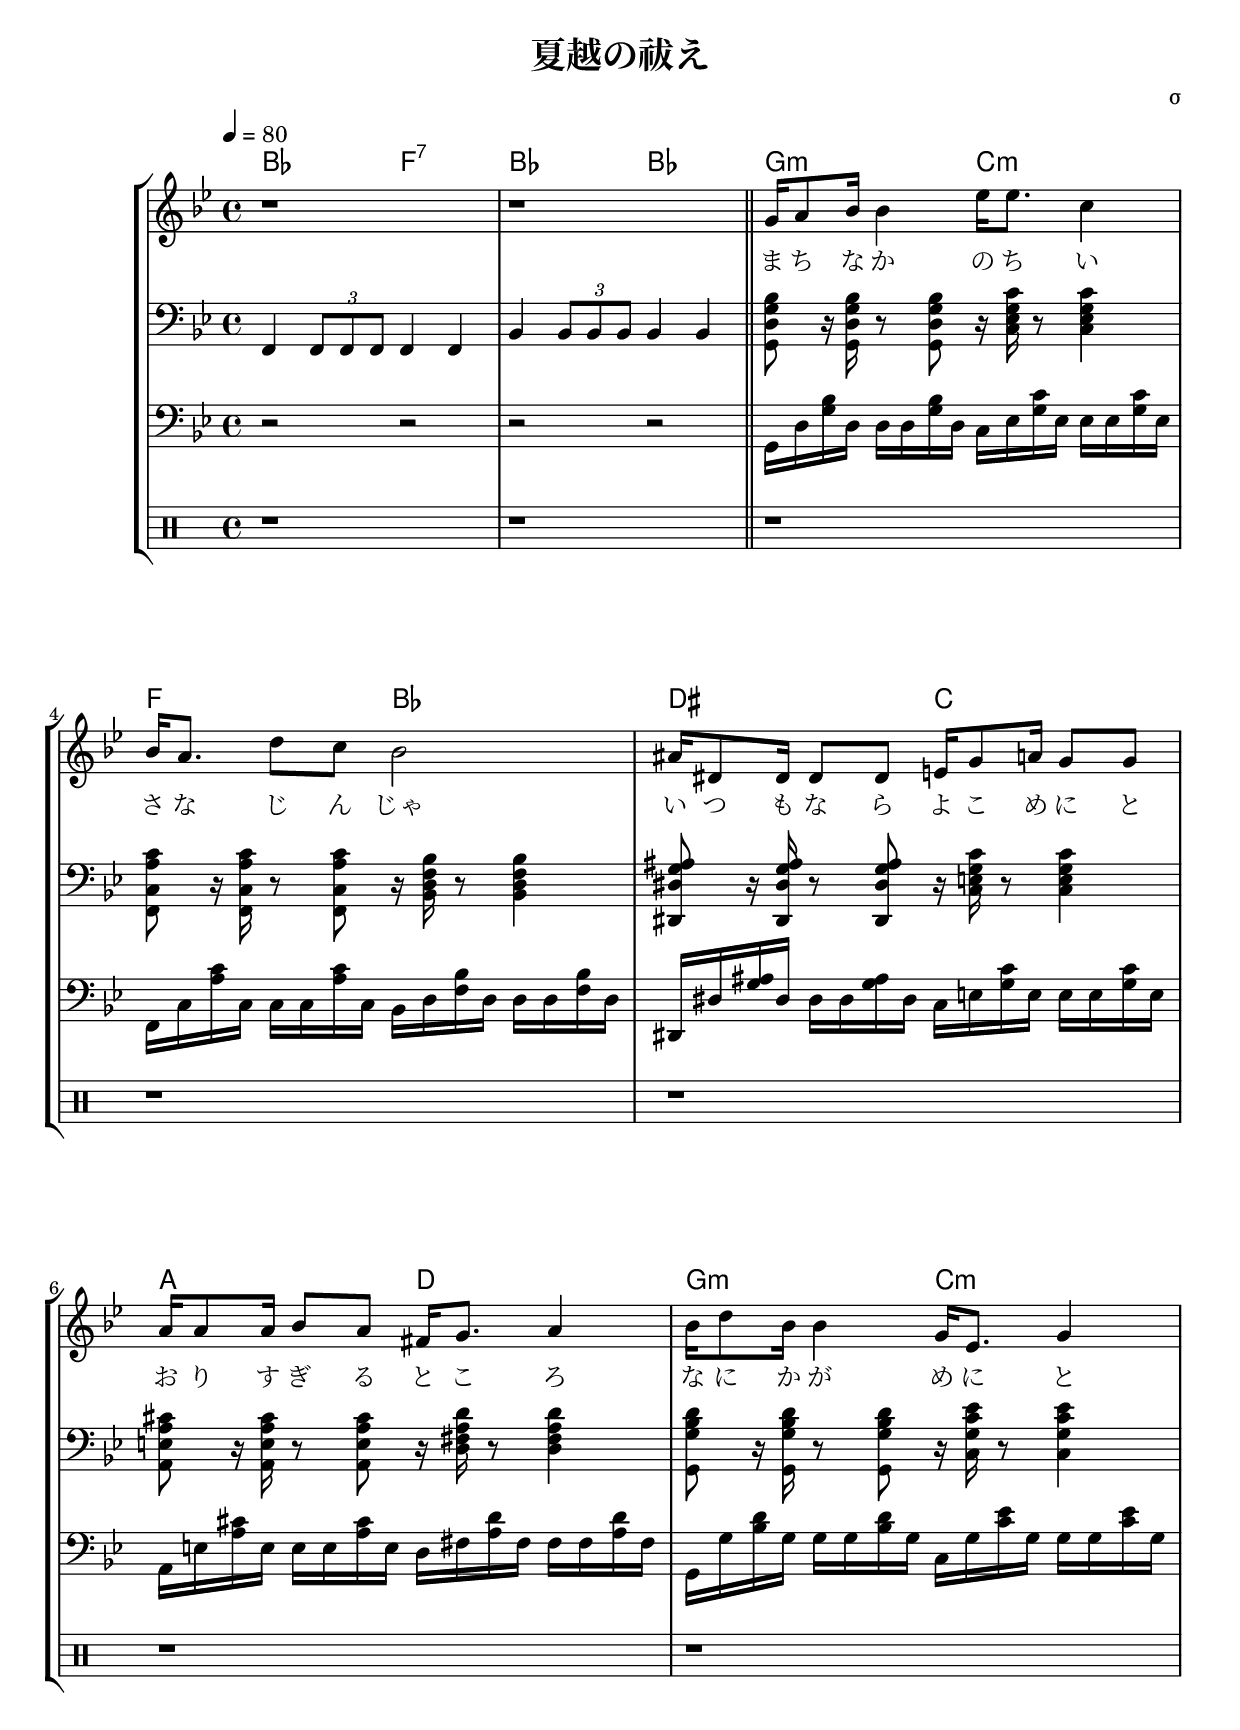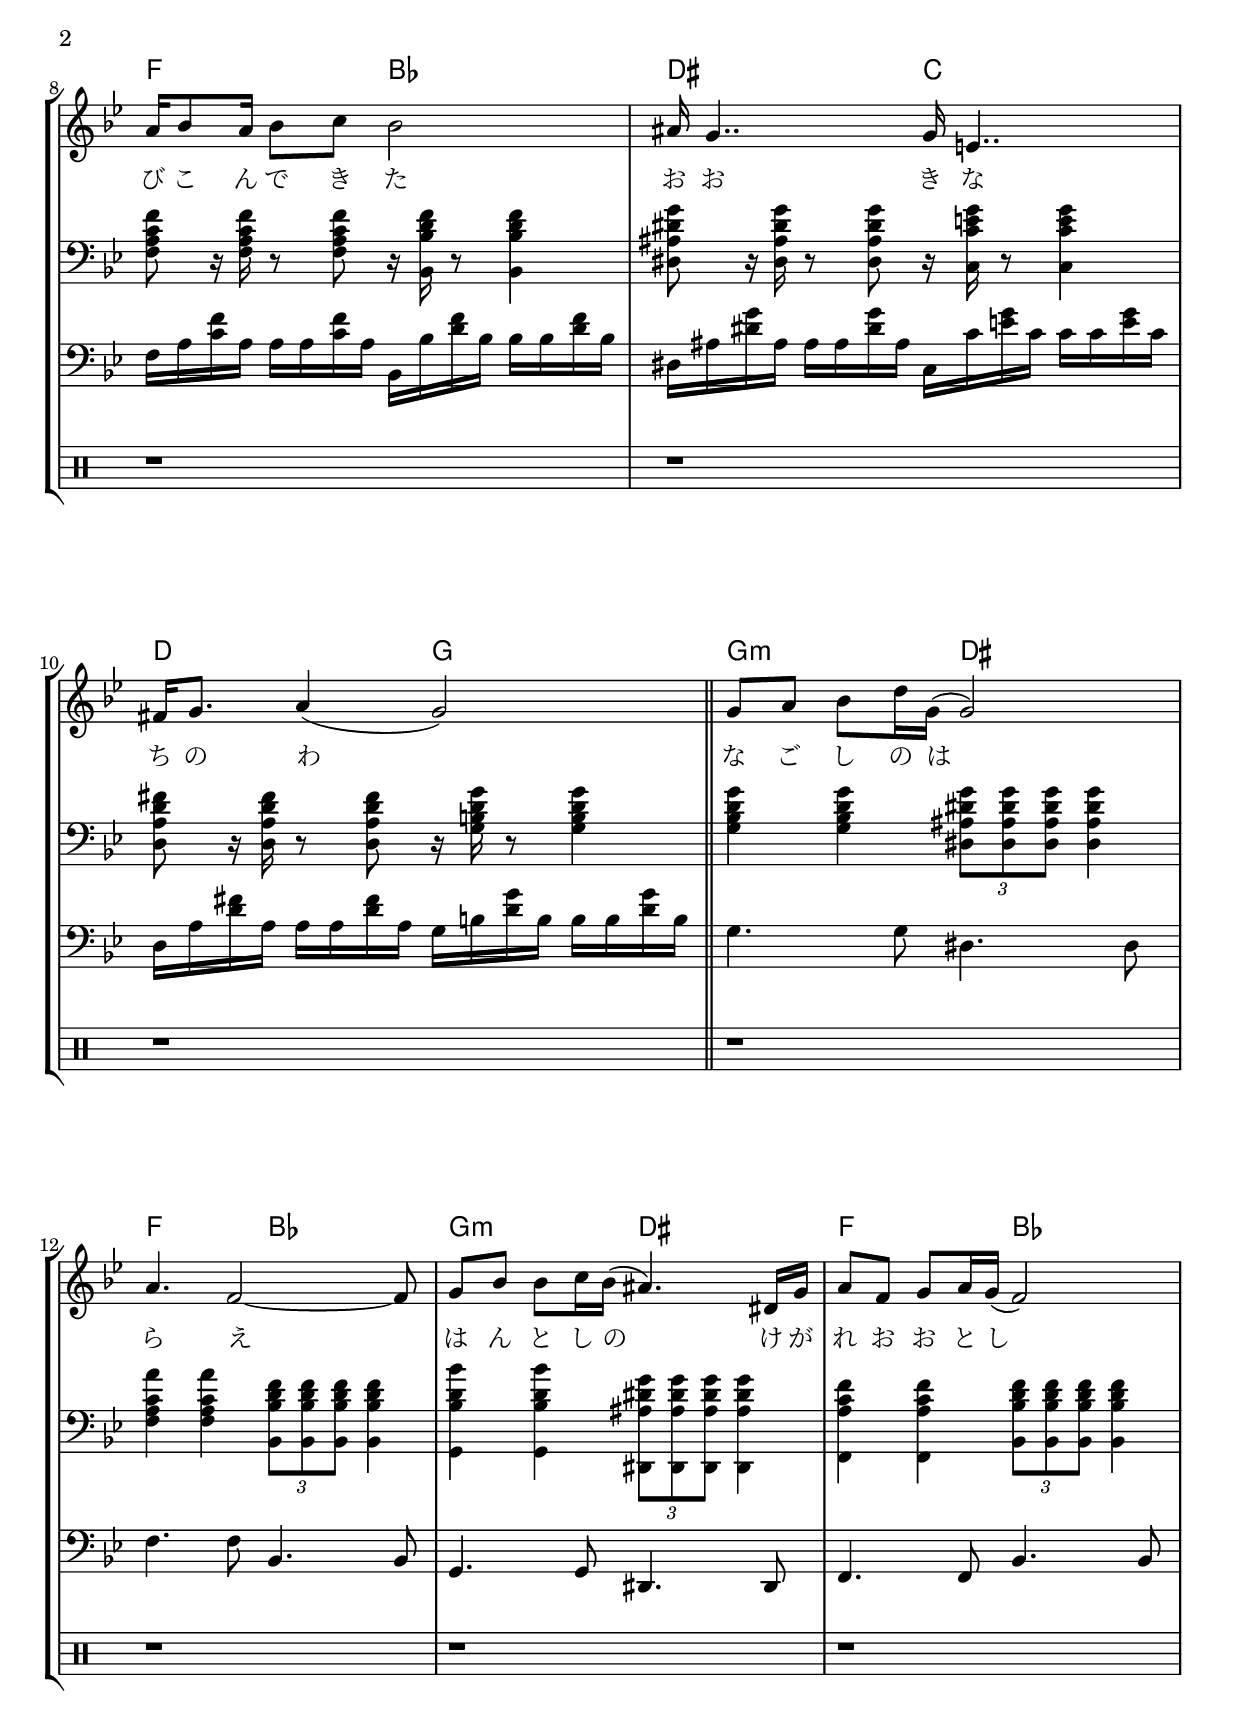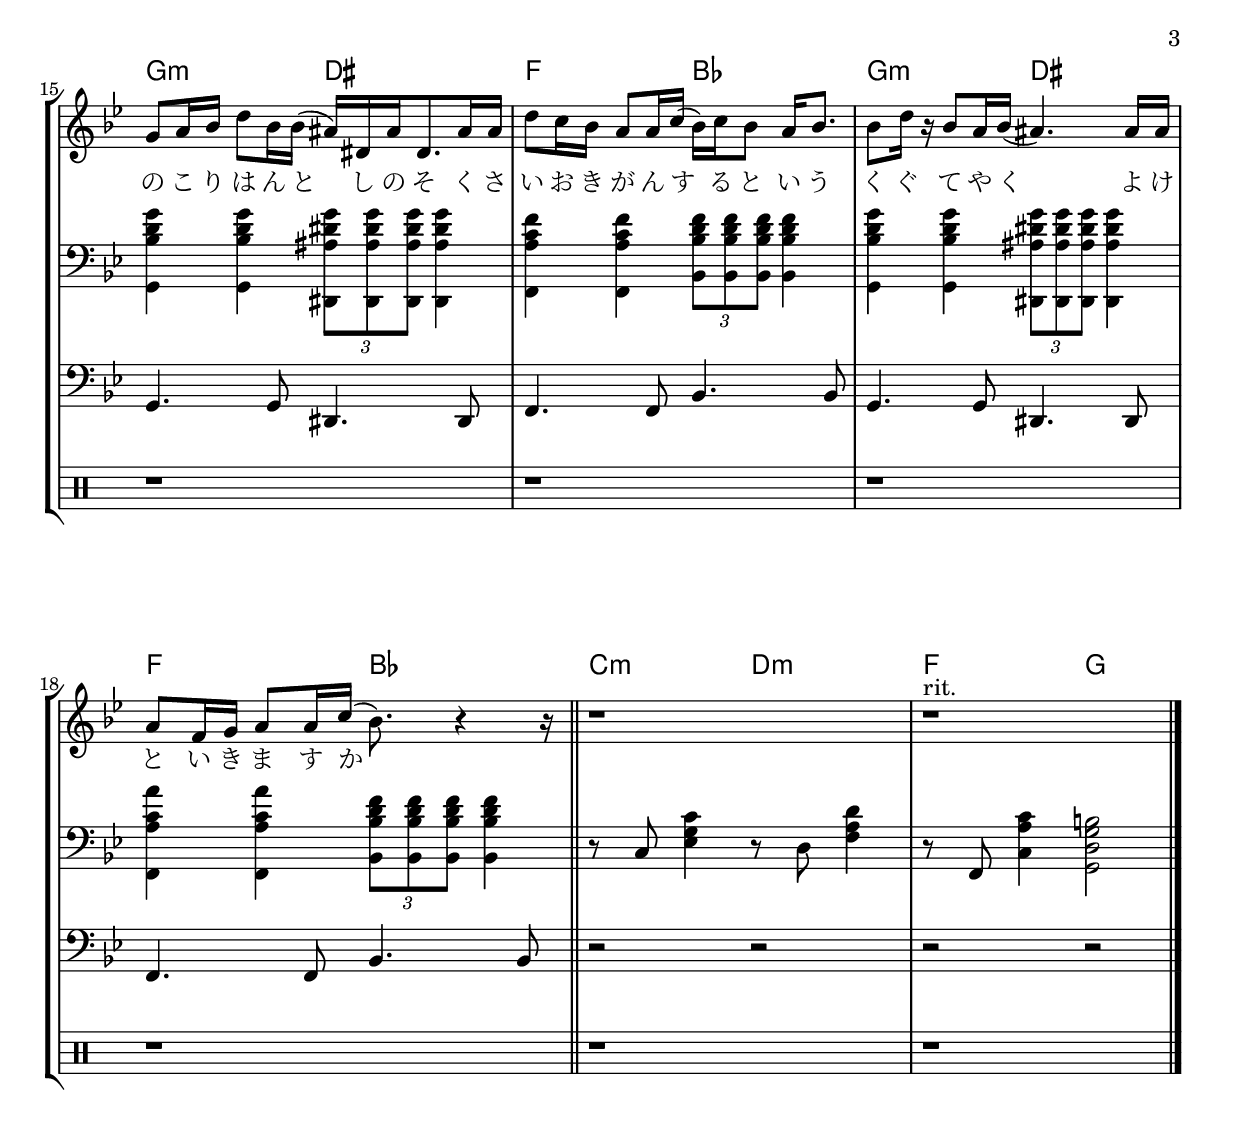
\version "2.12.1"

\header {
	title = \markup {夏越の祓え}
	composer = \markup \center-column {σ}
}

harmony = \chordmode {
	bes2 f:7 bes bes 

	g:m c:m f bes dis c a d g:m c:m f bes dis c d g 

	g:m dis f bes g:m dis f bes g:m dis f bes g:m dis f bes 

	c:m d:m f g 
}

melody = {
	\key bes \major
	\tempo 4 = 80
	r1 | r1   
	\set Staff.midiInstrument = #"mmi0.42"
	g'16  a'8  bes'16  bes'4  es''16  es''8.  c''4 
	bes'16  a'8.  d''8  c''8  bes'2 
	ais'16  dis'8  dis'16  dis'8  dis'8  e'16  g'8  a'16  g'8  g'8 
	a'16  a'8  a'16  bes'8  a'8  fis'16  g'8.  a'4 
	bes'16  d''8  bes'16  bes'4  g'16  es'8.  g'4 
	a'16  bes'8  a'16  bes'8  c''8  bes'2 
	ais'16  g'4..  g'16  e'4.. 
	fis'16  g'8.  a'4  (g'2)
	\set Staff.midiInstrument = #"mmi0.42"
	g'8  a'8  bes'8  d''16  g'16  (g'2) 
	a'4.  f'2~f'8 
	g'8  bes'8  bes'8  c''16  bes'16  (ais'4.)  dis'16  g'16 
	a'8  f'8  g'8  a'16  g'16  (f'2) 
	g'8  a'16  bes'16  d''8  bes'16  bes'16  (ais'16)  dis'16  ais'16  dis'8.  ais'16  ais'16 
	d''8  c''16  bes'16  a'8  a'16  c''16  (bes'16)  c''16  bes'8  a'16  bes'8. 
	bes'8  d''16  r16  bes'8  a'16  bes'16  (ais'4.)  ais'16  ais'16 
	a'8  f'16  g'16  a'8  a'16  c''16  (bes'8.)  	r4 r16 	r1 | r1^"rit." \bar "|."
}

words = \lyricmode {
	
	ま  ち  な  か  の  ち  い  さ  な  じ  ん  じゃ  い  つ  も  な  ら  よ  こ  め  に  と  お  り  す  ぎ  る  と  こ  ろ  な  に  か  が  め  に  と  び  こ  ん  で  き  た  お  お  き  な  ち  の  わ  
	な  ご  し  の  は  ら  え  は  ん  と  し  の  け  が  れ  お  お  と  し  の  こ  り  は  ん  と  し  の  そ  く  さ  い  お  き  が  ん  す  る  と  い  う  く  ぐ  て  や  く  よ  け  と  い  き  ま  す  か  
	
}

tempochange = {
	\tempo 4 = 80
	r1 | r1 \bar "||"
	\tempo 4 = 80
	r1 | r1 | r1 | r1 | r1 | r1 | r1 | r1 \bar "||"
	\tempo 4 = 80
	r1 | r1 | r1 | r1 | r1 | r1 | r1 | r1 \bar "||"
	\tempo 4 = 80
	r1 | \tempo 4 = 60 r2 \tempo 4 = 53 r2 \bar "|."
}

mainacc = {
	\clef bass
	\set Staff.midiInstrument = #"Shakuhachi"
	\key bes \major
	\tempo 4 = 80
	f,4 \tuplet 3/2 { f,8 f,8 f,8 }
	f,4 f,4
	bes,4 \tuplet 3/2 { bes,8 bes,8 bes,8 }
	bes,4 bes,4
	\bar "||"

	\set Staff.midiInstrument = #"Shakuhachi"
	<g, d g bes>8 r16 <g, d g bes>16 r8     <g, d g bes>8
	r16 <c es g c'>16 r8     <c es g c'>4
	<f, c a c'>8 r16 <f, c a c'>16 r8     <f, c a c'>8
	r16 <bes, d f bes>16 r8     <bes, d f bes>4
	<dis, dis g ais>8 r16 <dis, dis g ais>16 r8     <dis, dis g ais>8
	r16 <c e g c'>16 r8     <c e g c'>4
	<a, e a cis'>8 r16 <a, e a cis'>16 r8     <a, e a cis'>8
	r16 <d fis a d'>16 r8     <d fis a d'>4
	<g, g bes d'>8 r16 <g, g bes d'>16 r8     <g, g bes d'>8
	r16 <c g c' es'>16 r8     <c g c' es'>4
	<f a c' f'>8 r16 <f a c' f'>16 r8     <f a c' f'>8
	r16 <bes, bes d' f'>16 r8     <bes, bes d' f'>4
	<dis ais dis' g'>8 r16 <dis ais dis' g'>16 r8     <dis ais dis' g'>8
	r16 <c c' e' g'>16 r8     <c c' e' g'>4
	<d a d' fis'>8 r16 <d a d' fis'>16 r8     <d a d' fis'>8
	r16 <g b d' g'>16 r8     <g b d' g'>4
	\bar "||"

	\set Staff.midiInstrument = #"Shamisen"
	<g bes d' g'>4 <g bes d' g'>4
	\tuplet 3/2 { <dis ais dis' g'>8 <dis ais dis' g'>8 <dis ais dis' g'>8 } <dis ais dis' g'>4
	<f a c' a'>4 <f a c' a'>4
	\tuplet 3/2 { <bes, bes d' f'>8 <bes, bes d' f'>8 <bes, bes d' f'>8 } <bes, bes d' f'>4
	<g, bes d' bes'>4 <g, bes d' bes'>4
	\tuplet 3/2 { <dis, ais dis' g'>8 <dis, ais dis' g'>8 <dis, ais dis' g'>8 } <dis, ais dis' g'>4
	<f, a c' f'>4 <f, a c' f'>4
	\tuplet 3/2 { <bes, bes d' f'>8 <bes, bes d' f'>8 <bes, bes d' f'>8 } <bes, bes d' f'>4
	<g, bes d' g'>4 <g, bes d' g'>4
	\tuplet 3/2 { <dis, ais dis' g'>8 <dis, ais dis' g'>8 <dis, ais dis' g'>8 } <dis, ais dis' g'>4
	<f, a c' f'>4 <f, a c' f'>4
	\tuplet 3/2 { <bes, bes d' f'>8 <bes, bes d' f'>8 <bes, bes d' f'>8 } <bes, bes d' f'>4
	<g, bes d' g'>4 <g, bes d' g'>4
	\tuplet 3/2 { <dis, ais dis' g'>8 <dis, ais dis' g'>8 <dis, ais dis' g'>8 } <dis, ais dis' g'>4
	<f, a c' a'>4 <f, a c' a'>4
	\tuplet 3/2 { <bes, bes d' f'>8 <bes, bes d' f'>8 <bes, bes d' f'>8 } <bes, bes d' f'>4
	\bar "||"

	\set Staff.midiInstrument = #"Shamisen"
	r8 c <es g c'>4
	r8 d <f a d'>4
	r8 f, <c a c'>4
	<g, d g b>2
	\bar "|."
}

subacc = {
	\clef bass
	\set Staff.midiInstrument = #"Acoustic grand"
	\key bes \major
	\tempo 4 = 80
	r2
	r2
	r2
	r2
	\bar "||"

	\set Staff.midiInstrument = #"Taiko Drum"
	g,16 d <g bes> d d d <g bes> d
	c16 es <g c'> es es es <g c'> es
	f,16 c <a c'> c c c <a c'> c
	bes,16 d <f bes> d d d <f bes> d
	dis,16 dis <g ais> dis dis dis <g ais> dis
	c16 e <g c'> e e e <g c'> e
	a,16 e <a cis'> e e e <a cis'> e
	d16 fis <a d'> fis fis fis <a d'> fis
	g,16 g <bes d'> g g g <bes d'> g
	c16 g <c' es'> g g g <c' es'> g
	f16 a <c' f'> a a a <c' f'> a
	bes,16 bes <d' f'> bes bes bes <d' f'> bes
	dis16 ais <dis' g'> ais ais ais <dis' g'> ais
	c16 c' <e' g'> c' c' c' <e' g'> c'
	d16 a <d' fis'> a a a <d' fis'> a
	g16 b <d' g'> b b b <d' g'> b
	\bar "||"

	\set Staff.midiInstrument = #"Koto"
	g4.g8
	dis4.dis8
	f4.f8
	bes,4.bes,8
	g,4.g,8
	dis,4.dis,8
	f,4.f,8
	bes,4.bes,8
	g,4.g,8
	dis,4.dis,8
	f,4.f,8
	bes,4.bes,8
	g,4.g,8
	dis,4.dis,8
	f,4.f,8
	bes,4.bes,8
	\bar "||"

	\set Staff.midiInstrument = #"Acoustic grand"
	r2
	r2
	r2
	r2
	\bar "|."
}

percA = {
	\drummode {
	r1 |r1 \bar "||"
	r1 |r1 |r1 |r1 |r1 |r1 |r1 |r1 \bar "||"
	r1 |r1 |r1 |r1 |r1 |r1 |r1 |r1 \bar "||"
	r1 |r1 \bar "|."
	}
}

percB = {
	\drummode {
	r1 |r1 \bar "||"
	r1 |r1 |r1 |r1 |r1 |r1 |r1 |r1 \bar "||"
	r1 |r1 |r1 |r1 |r1 |r1 |r1 |r1 \bar "||"
	r1 |r1 \bar "|."
	}
}

percC = {
	\drummode {
	r1 |r1 \bar "||"
	r1 |r1 |r1 |r1 |r1 |r1 |r1 |r1 \bar "||"
	r1 |r1 |r1 |r1 |r1 |r1 |r1 |r1 \bar "||"
	r1 |r1 \bar "|."
	}
}

percD = {
	\drummode {
	r1 |r1 \bar "||"
	r1 |r1 |r1 |r1 |r1 |r1 |r1 |r1 \bar "||"
	r1 |r1 |r1 |r1 |r1 |r1 |r1 |r1 \bar "||"
	r1 |r1 \bar "|."
	}
}

percE = {
	\drummode {
	r1 |r1 \bar "||"
	r1 |r1 |r1 |r1 |r1 |r1 |r1 |r1 \bar "||"
	r1 |r1 |r1 |r1 |r1 |r1 |r1 |r1 \bar "||"
	r1 |r1 \bar "|."
	}
}

\score {
	<<
		\new StaffGroup <<
			\new ChordNames {\harmony}
			\new Voice = "melody" {\melody}
			\new Lyrics \lyricsto "melody" \words
			\new Staff = "mainacc" {\mainacc}
			\new Staff = "subacc" {\subacc}
			\new DrumStaff <<
				\new DrumVoice {\percA}
				\new DrumVoice {\percB}
				\new DrumVoice {\percC}
				\new DrumVoice {\percD}
				\new DrumVoice {\percE}
			>>
		>>
	>>
	\layout { }
}
